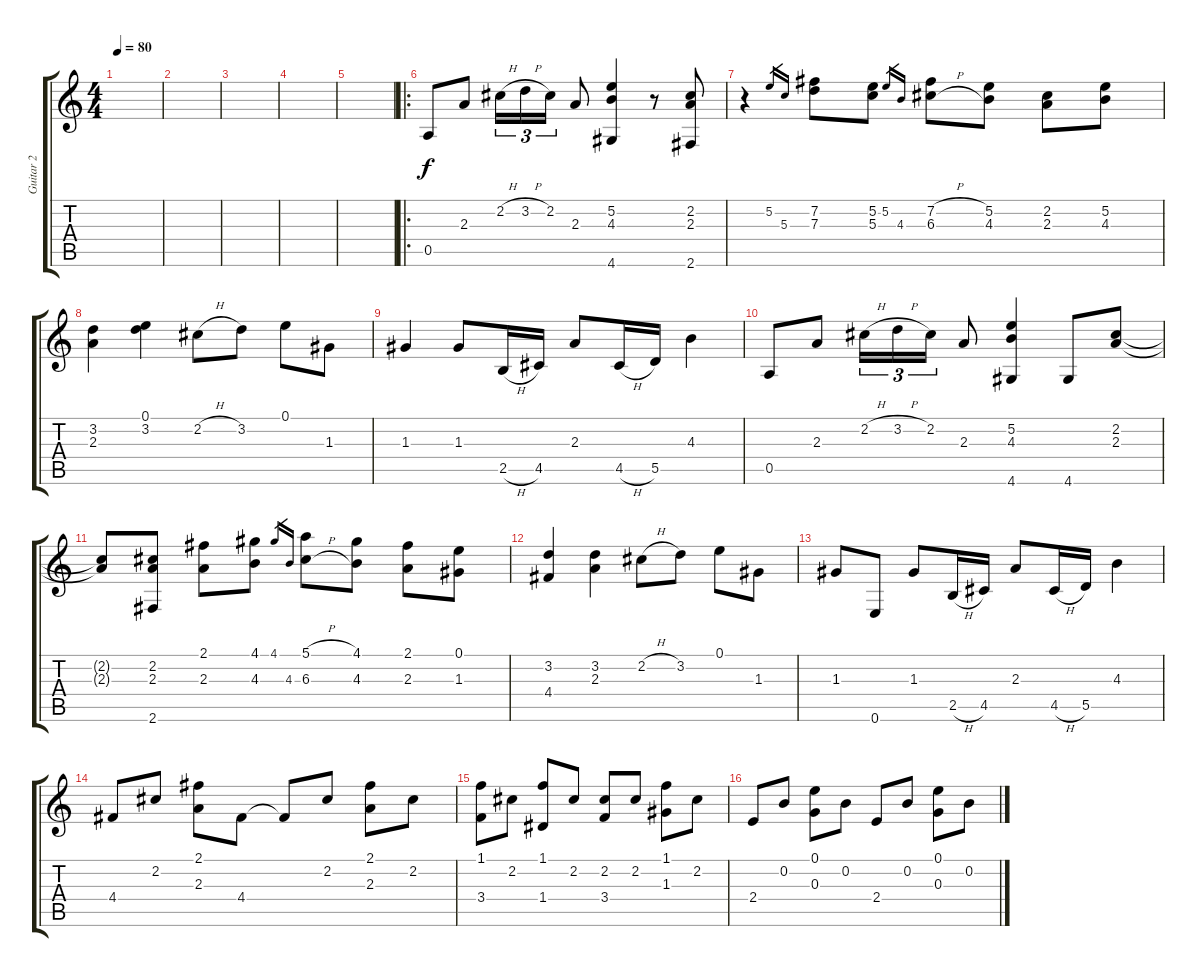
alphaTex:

\track ("Guitar 2" "Guitar 2") {instrument acousticguitarnylon}
\staff {score tabs}
\tuning (E4 B3 G3 D3 A2 E2) {hide}
\ts (4 4)
\tempo 80
\clef g2
\ks c
|
|
|
|
|
\ro
0.5.8 2.3.8 2.2{h}.16{tu (3 2)} 3.2{h}.16{tu (3 2)} 2.2.16{tu (3 2)} 2.3.8 (5.2 4.3 4.6).4 r.8 (2.2 2.3 2.6).8 |
r.4 5.2.16{gr} 5.3.16{gr} (7.2 7.3).8 (5.2 5.3).8 5.2.16{gr} 4.3.16{gr} (7.2{h} 6.3{h}).8 (5.2 4.3).8 (2.2 2.3).8 (5.2 4.3).8 |
(3.2 2.3).4 (0.1 3.2).4 2.2{h}.8 3.2.8 0.1.8 1.3.8 |
1.3.4 1.3.8 2.5{h}.16 4.5.16 2.3.8 4.5{h}.16 5.5.16 4.3.4 |
0.5.8 2.3.8 2.2{h}.16{tu (3 2)} 3.2{h}.16{tu (3 2)} 2.2.16{tu (3 2)} 2.3.8 (5.2 4.3 4.6).4 4.6.8 (2.2 2.3).8 |
(2.2{t} 2.3{t}).8 (2.2 2.3 2.6).8 (2.1 2.3).8 (4.1 4.3).8 4.1.16{gr} 4.3.16{gr} (5.1{h} 6.3{h}).8 (4.1 4.3).8 (2.1 2.3).8 (0.1 1.3).8 |
(3.2 4.4).4 (3.2 2.3).4 2.2{h}.8 3.2.8 0.1.8 1.3.8 |
1.3.8 0.6.8 1.3.8 2.5{h}.16 4.5.16 2.3.8 4.5{h}.16 5.5.16 4.3.4 |
4.4.8 2.2.8 (2.1 2.3).8 4.4.8 4.4{t}.8 2.2.8 (2.1 2.3).8 2.2.8 |
(1.1 3.4).8 2.2.8 (1.1 1.4).8 2.2.8 (2.2 3.4).8 2.2.8 (1.1 1.3).8 2.2.8 |
2.4.8 0.2.8 (0.1 0.3).8 0.2.8 2.4.8 0.2.8 (0.1 0.3).8 0.2.8
